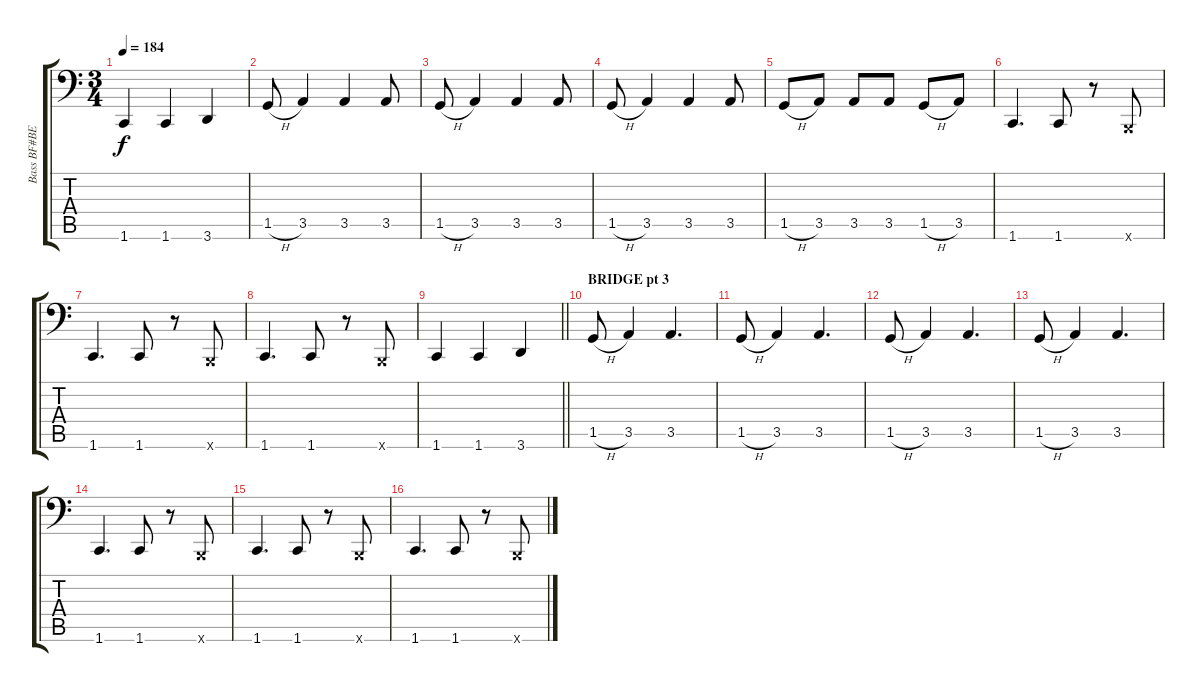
\track ("Bass BF#BEGC" "Bass BF#BE") {instrument electricbassfinger}
\staff {score tabs}
\tuning (C3 G2 E2 B1 Gb1 B0) {hide}
\ts (3 4)
\tempo 184
\clef f4
\ks c
1.6.4{dy f} 1.6.4 3.6.4 |
1.5{h}.8 3.5.4 3.5.4 3.5.8 |
1.5{h}.8 3.5.4 3.5.4 3.5.8 |
1.5{h}.8 3.5.4 3.5.4 3.5.8 |
1.5{h}.8 3.5.8 3.5.8 3.5.8 1.5{h}.8 3.5.8 |
1.6.4{d} 1.6.8 r.8 0.6{x}.8 |
1.6.4{d} 1.6.8 r.8 0.6{x}.8 |
1.6.4{d} 1.6.8 r.8 0.6{x}.8 |
\barLineRight lightlight
1.6.4 1.6.4 3.6.4 |
\section ("" "BRIDGE pt 3")
1.5{h}.8 3.5.4 3.5.4{d} |
1.5{h}.8 3.5.4 3.5.4{d} |
1.5{h}.8 3.5.4 3.5.4{d} |
1.5{h}.8 3.5.4 3.5.4{d} |
1.6.4{d} 1.6.8 r.8 0.6{x}.8 |
1.6.4{d} 1.6.8 r.8 0.6{x}.8 |
1.6.4{d} 1.6.8 r.8 0.6{x}.8
